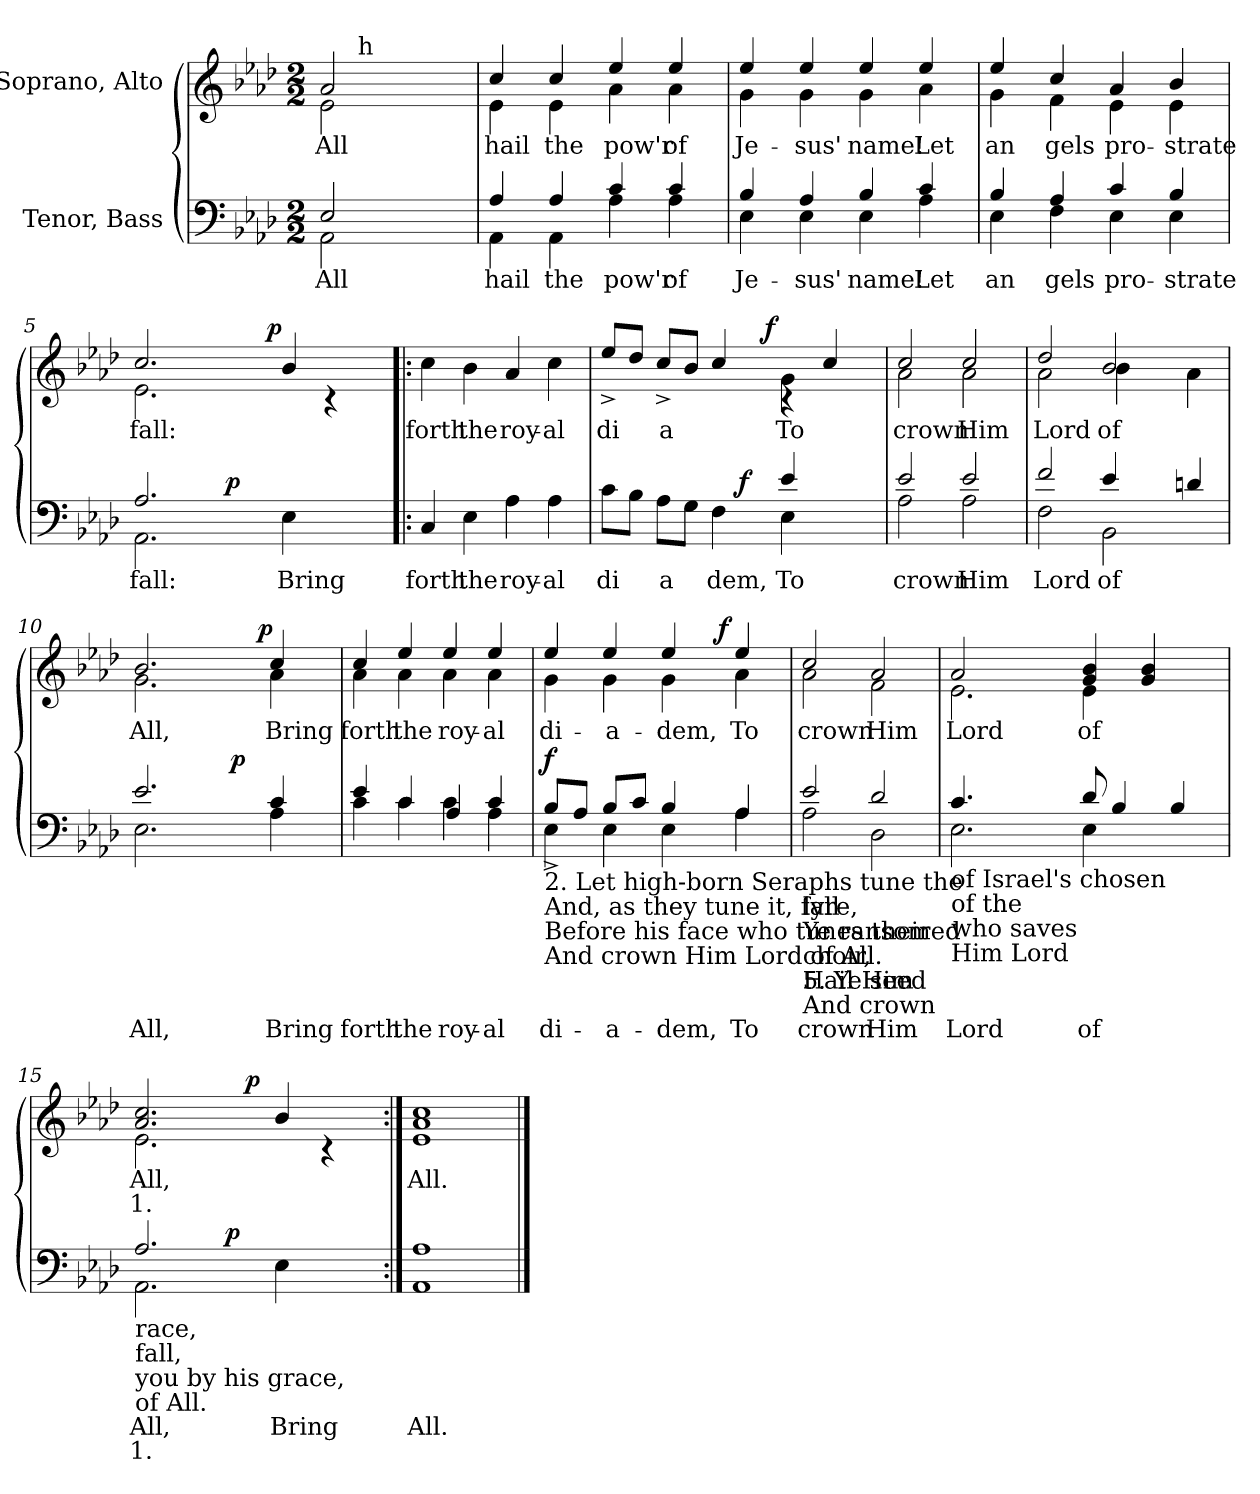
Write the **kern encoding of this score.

**kern	**text	**text	**dynam	**kern	**text	**text	**dynam
*part2	*part2	*part2	*part2	*part1	*part1	*part1	*part1
*staff2	*staff2	*staff2	*staff2	*staff1	*staff1	*staff1	*staff1
*I"Tenor, Bass	*	*	*	*I"Soprano, Alto	*	*	*
!!LO:PB:g=z
*stria5	*	*	*	*stria5	*	*	*
*clefF4	*	*	*	*clefG2	*	*	*
*k[b-e-a-d-]	*	*	*	*k[b-e-a-d-]	*	*	*
*A-:	*	*	*	*A-:	*	*	*
*M2/2	*	*	*	*M2/2	*	*	*
=1	=1	=1	=1	=1	=1	=1	=1
*^	*	*	*	*	*	*	*
!	!	!LO:LY:a:cj	!	!	!	!LO:LY:b:cj	!	!
*	*	*	*	*	*^	*	*	*
*	*	*	*	*	*	*^	*	*	*
2E-/	2AA-\	All	.	.	2a-/	2e-\	16ryy	All	.	.
.	.	.	.	.	.	.	64ryy	.	.	.
*	*	*	*	*	*MM60	*	*	*	*	*
!	!	!	!	!	!	!	!LO:TX:a:t=h	!	!	!
.	.	.	.	.	.	.	4ryy	.	.	.
.	.	.	.	.	.	.	8ryy	.	.	.
.	.	.	.	.	.	.	32.ryy	.	.	.
=2	=2	=2	=2	=2	=2	=2	=2	=2	=2	=2
!	!	!LO:LY:a:cj	!	!	!	!	!	!LO:LY:b:cj	!	!
*	*	*	*	*	*	*v	*v	*	*	*
4A-/	4AA-\	hail	.	.	4cc/	4e-\	hail	.	.
!	!	!LO:LY:a:cj	!	!	!	!	!LO:LY:b:cj	!	!
4A-/	4AA-\	the	.	.	4cc/	4e-\	the	.	.
!	!	!LO:LY:a:cj	!	!	!	!	!LO:LY:b:cj	!	!
4c/	4A-\	pow'r	.	.	4ee-/	4a-\	pow'r	.	.
!	!	!LO:LY:a:cj	!	!	!	!	!LO:LY:b:cj	!	!
4c/	4A-\	of	.	.	4ee-/	4a-\	of	.	.
=3	=3	=3	=3	=3	=3	=3	=3	=3	=3
!	!	!LO:LY:a:cj	!	!	!	!	!LO:LY:b:cj	!	!
4B-/	4E-\	Je-	.	.	4ee-/	4g\	Je-	.	.
!	!	!LO:LY:a:cj	!	!	!	!	!LO:LY:b:cj	!	!
4A-/	4E-\	-sus'	.	.	4ee-/	4g\	-sus'	.	.
!	!	!LO:LY:a:cj	!	!	!	!	!LO:LY:b:cj	!	!
4B-/	4E-\	name!	.	.	4ee-/	4g\	name!	.	.
!	!	!LO:LY:a:cj	!	!	!	!	!LO:LY:b:cj	!	!
4c/	4A-\	Let	.	.	4ee-/	4a-\	Let	.	.
=4	=4	=4	=4	=4	=4	=4	=4	=4	=4
!	!	!LO:LY:a:cj	!	!	!	!	!LO:LY:b:cj	!	!
4B-/	4E-\	an	.	.	4ee-/	4g\	an	.	.
!	!	!LO:LY:a:cj	!	!	!	!	!LO:LY:b:cj	!	!
4A-/	4F\	gels	.	.	4cc/	4f\	gels	.	.
!	!	!LO:LY:a:cj	!	!	!	!	!LO:LY:b:cj	!	!
4c/	4E-\	pro-	.	.	4a-/	4e-\	pro-	.	.
!	!	!LO:LY:a:cj	!	!	!	!	!LO:LY:b:cj	!	!
4B-/	4E-\	-strate	.	.	4b-/	4e-\	-strate	.	.
=5	=5	=5	=5	=5	=5	=5	=5	=5	=5
!	!	!LO:LY:a:cj	!	!	!	!	!LO:LY:b:cj	!	!
*	*^	*	*	*	*	*^	*	*	*
2.A-/	2.AA-\	2ryy	fall:	.	.	2.cc/	2.e-\	2ryy	fall:	.	.
.	.	16ryy	.	.	.	.	.	8ryy	.	.	.
.	.	64ryy	.	.	.	.	.	.	.	.	.
!	!	!	!	!	!LO:DY:a	!	!	!	!	!	!
.	.	2ryy	.	.	p	.	.	.	.	.	.
.	.	.	.	.	.	.	.	16ryy	.	.	.
.	.	.	.	.	.	.	.	64ryy	.	.	.
!	!	!	!	!	!	!	!	!	!	!	!LO:DY:a
.	.	.	.	.	.	.	.	2ryy	.	.	p
!	!	!	!LO:LY:a:cj	!	!	!	!	!	!	!	!
4E-\	4ryy	.	Bring	.	.	4b-/	2ryy	.	.	.	.
4ryy	4ryy	.	.	.	.	4rc	.	.	.	.	.
.	.	8ryy	.	.	.	.	.	.	.	.	.
.	.	32.ryy	.	.	.	.	.	32.ryy	.	.	.
!!LO:LB:g=z
=6!|:	=6!|:	=6!|:	=6!|:	=6!|:	=6!|:	=6!|:	=6!|:	=6!|:	=6!|:	=6!|:	=6!|:
!	!	!	!LO:LY:a:cj	!	!	!	!	!	!LO:LY:b:cj	!	!
*v	*v	*v	*	*	*	*	*	*	*	*	*
*	*	*	*	*v	*v	*v	*	*	*
4C/	forth	.	.	4cc\	forth	.	.
!	!LO:LY:a:cj	!	!	!	!LO:LY:b:cj	!	!
4E-\	the	.	.	4b-\	the	.	.
!	!LO:LY:a:cj	!	!	!	!LO:LY:b:cj	!	!
4A-\	roy-	.	.	4a-/	roy-	.	.
!	!LO:LY:a:cj	!	!	!	!LO:LY:b:cj	!	!
4A-\	-al	.	.	4cc\	-al	.	.
=7	=7	=7	=7	=7	=7	=7	=7
!	!LO:LY:a:cj	!	!	!	!LO:LY:b:cj	!	!
*^	*	*	*	*^	*	*	*
*	*^	*	*	*	*	*^	*	*	*
8c\L	2.ryy	2ryy	di-	.	.	8ee-^>/L	2.ryy	2ryy	di-	.	.
!	!	!	!LO:LY:a:cj	!	!	!	!	!	!LO:LY:b:cj	!	!
8B-\J	.	.	--	.	.	8dd-/J	.	.	--	.	.
!	!	!	!LO:LY:a:cj	!	!	!	!	!	!LO:LY:b:cj	!	!
8A-\L	.	.	-a-	.	.	8cc^>/L	.	.	-a-	.	.
!	!	!	!LO:LY:a:cj	!	!	!	!	!	!LO:LY:b:cj	!	!
8G\J	.	.	--	.	.	8b-/J	.	.	--	.	.
!	!	!	!LO:LY:a:cj	!	!	!	!	!	!	!	!
4F\	.	8ryy	-dem,	.	.	4cc/	.	8ryy	.	.	.
!	!	!	!	!	!LO:DY:a	!	!	!	!	!	!
.	.	2ryy	.	.	f	.	.	16ryy	.	.	.
.	.	.	.	.	.	.	.	64ryy	.	.	.
!	!	!	!	!	!	!	!	!	!	!	!LO:DY:a
.	.	.	.	.	.	.	.	2ryy	.	.	f
!	!	!	!LO:LY:a:cj	!	!	!	!	!	!LO:LY:b:cj	!	!
4e-/	4E-\	.	To	.	.	4rc	4g\	.	-To	.	.
4ryy	4ryy	.	.	.	.	4cc/	4ryy	.	.	.	.
.	.	8ryy	.	.	.	.	.	.	.	.	.
.	.	.	.	.	.	.	.	32.ryy	.	.	.
=8	=8	=8	=8	=8	=8	=8	=8	=8	=8	=8	=8
!	!	!	!LO:LY:a:cj	!	!	!	!	!	!LO:LY:b:cj	!	!
*	*v	*v	*	*	*	*	*	*	*	*	*
*	*	*	*	*	*	*v	*v	*	*	*
2e-/	2A-\	crown	.	.	2cc/	2a-\	crown	.	.
!	!	!LO:LY:a:cj	!	!	!	!	!LO:LY:b:cj	!	!
2e-/	2A-\	Him	.	.	2cc/	2a-\	Him	.	.
=9	=9	=9	=9	=9	=9	=9	=9	=9	=9
!	!	!LO:LY:a:cj	!	!	!	!	!LO:LY:b:cj	!	!
2f/	2F\	Lord	.	.	2dd-/	2a-\	Lord	.	.
!	!	!LO:LY:a:cj	!	!	!	!	!LO:LY:b:cj	!	!
2BB-\	4e-/	of	.	.	2b-/	4b-\	of	.	.
.	2ryy	.	.	.	.	2ryy	.	.	.
!	!	!LO:LY:a:cj	!	!	!	!	!LO:LY:b:cj	!	!
4dn/	.	.	.	.	4a-\	.	.	.	.
*	*	*	*	*	*v	*v	*	*	*
=10	=10	=10	=10	=10	=10	=10	=10	=10
!	!	!LO:LY:a:cj	!	!	!	!LO:LY:b:cj	!	!
*	*^	*	*	*	*^	*	*	*
*	*	*	*	*	*	*	*^	*	*	*
2.e-/	2.E-\	2ryy	All,	.	.	2.b-/	2.g\	2ryy	All,	.	.
.	.	16..ryy	.	.	.	.	.	8..ryy	.	.	.
!	!	!	!	!	!LO:DY:a	!	!	!	!	!	!
.	.	4ryy	.	.	p	.	.	.	.	.	.
!	!	!	!	!	!	!	!	!	!	!	!LO:DY:a
.	.	.	.	.	.	.	.	4ryy	.	.	p
!	!	!	!LO:LY:a:cj	!	!	!	!	!	!LO:LY:b:cj	!	!
4c/	4A-\	.	Bring	.	.	4cc/	4a-\	.	Bring	.	.
.	.	8ryy	.	.	.	.	.	.	.	.	.
.	.	.	.	.	.	.	.	32ryy	.	.	.
.	.	64ryy	.	.	.	.	.	.	.	.	.
!!LO:LB:g=z
=11	=11	=11	=11	=11	=11	=11	=11	=11	=11	=11	=11
!	!	!	!LO:LY:a:cj	!	!	!	!	!	!LO:LY:b:cj	!	!
*	*v	*v	*	*	*	*	*	*	*	*	*
*	*	*	*	*	*	*v	*v	*	*	*
4e-/	4c\	forth	.	.	4cc/	4a-\	forth	.	.
!	!	!LO:LY:a:cj	!	!	!	!	!LO:LY:b:cj	!	!
4c/	4c\	the	.	.	4ee-/	4a-\	the	.	.
!	!	!LO:LY:a:cj	!	!	!	!	!LO:LY:b:cj	!	!
4c\	4A-/	roy-	.	.	4ee-/	4a-\	roy-	.	.
!	!	!LO:LY:a:cj	!	!	!	!	!LO:LY:b:cj	!	!
4c/	4A-\	-al	.	.	4ee-/	4a-\	-al	.	.
=12	=12	=12	=12	=12	=12	=12	=12	=12	=12
!LO:TX:b:t=2. Let high-born Seraphs tune the	!	!	!	!	!	!	!	!	!
!LO:TX:b:t=And, as they tune it, fall	!	!	!	!	!	!	!	!	!
!LO:TX:b:t=Before his face who tunes their	!	!	!	!	!	!	!	!	!
!LO:TX:b:t=And crown Him Lord of All.	!	!	!	!	!	!	!	!	!
!	!	!LO:LY:a:cj	!	!LO:DY:a	!	!	!LO:LY:b:cj	!	!
*	*	*	*	*	*	*^	*	*	*
4E-\	8B-^>/L	di-	.	f	4ee-/	4g\	2ryy	di-	.	.
!	!	!LO:LY:a:cj	!	!	!	!	!	!	!	!
.	8A-/J	--	.	.	.	.	.	.	.	.
!	!	!LO:LY:a:cj	!	!	!	!	!	!LO:LY:b:cj	!	!
4E-\	8B-/L	-a-	.	.	4ee-/	4g\	.	-a-	.	.
!	!	!LO:LY:a:cj	!	!	!	!	!	!	!	!
.	8c/J	--	.	.	.	.	.	.	.	.
!	!	!LO:LY:a:cj	!	!	!	!	!	!LO:LY:b:cj	!	!
4B-/	4E-\	-dem,	.	.	4ee-/	4g\	8ryy	-dem,	.	.
.	.	.	.	.	.	.	16ryy	.	.	.
.	.	.	.	.	.	.	64ryy	.	.	.
!	!	!	!	!	!	!	!	!	!	!LO:DY:a
.	.	.	.	.	.	.	4ryy	.	.	f
!	!	!LO:LY:a:cj	!	!	!	!	!	!LO:LY:b:cj	!	!
4A-/	4A-\	To	.	.	4ee-/	4a-\	.	To	.	.
.	.	.	.	.	.	.	32.ryy	.	.	.
=13	=13	=13	=13	=13	=13	=13	=13	=13	=13	=13
!LO:TX:b:t=lyre,	!	!	!	!	!	!	!	!	!	!
!LO:TX:b:t=5. Ye seed	!	!	!	!	!	!	!	!	!	!
!LO:TX:b:t=Ye ransomed	!	!	!	!	!	!	!	!	!	!
!LO:TX:b:t=choir,	!	!	!	!	!	!	!	!	!	!
!LO:TX:b:t=Hail Him	!	!	!	!	!	!	!	!	!	!
!LO:TX:b:t=And crown	!	!	!	!	!	!	!	!	!	!
!	!	!LO:LY:a:cj	!	!	!	!	!	!LO:LY:b:cj	!	!
*	*	*	*	*	*	*v	*v	*	*	*
2e-/	2A-\	crown	.	.	2cc/	2a-\	crown	.	.
!	!	!LO:LY:a:cj	!	!	!	!	!LO:LY:b:cj	!	!
2d-/	2D-\	Him	.	.	2a-/	2f\	Him	.	.
=14	=14	=14	=14	=14	=14	=14	=14	=14	=14
!LO:TX:b:t=of Israel's chosen	!	!	!	!	!	!	!	!	!
!LO:TX:b:t=of the	!	!	!	!	!	!	!	!	!
!LO:TX:b:t=who saves	!	!	!	!	!	!	!	!	!
!LO:TX:b:t=Him Lord	!	!	!	!	!	!	!	!	!
!	!	!LO:LY:a:cj	!	!	!	!	!LO:LY:b:cj	!	!
2.E-\	4.c/	Lord	.	.	2.e-\	2a-/	Lord	.	.
.	4.ryy	.	.	.	.	.	.	.	.
.	.	.	.	.	.	4ryy	.	.	.
!	!	!LO:LY:a:cj	!	!	!	!	!	!	!
!	!	!LO:LY:a:cj	!	!	!	!	!LO:LY:b:cj	!	!
!	!	!	!	!	!	!	!LO:LY:b:cj	!	!
8d-/	4E-\	of	.	.	4b-/ 4g/	4e-\	of	.	.
!	!	!LO:LY:a:cj	!	!	!	!	!	!	!
4B-/	.	.	.	.	.	.	.	.	.
.	4.ryy	.	.	.	4b-/ 4g/	8ryy	.	.	.
4B-/	.	.	.	.	.	4ryy	.	.	.
.	.	.	.	.	8ryy	.	.	.	.
*	*	*	*	*	*v	*v	*	*	*
=15	=15	=15	=15	=15	=15	=15	=15	=15
!	!	!	!	!	!LO:TX:a:t=1.	!	!	!
!LO:TX:b:t=race,	!	!	!	!	!	!	!	!
!LO:TX:b:t=fall,	!	!	!	!	!	!	!	!
!LO:TX:b:t=you by his grace,	!	!	!	!	!	!	!	!
!LO:TX:b:t=of All.	!	!	!	!	!	!	!	!
!	!	!LO:LY:a:cj	!LO:LY:b:cj	!	!	!LO:LY:b:cj	!LO:LY:b:cj	!
*	*^	*	*	*	*^	*	*	*
*	*	*	*	*	*	*	*^	*	*	*
2.A-/	2.AA-\	2ryy	All,	1.	.	2.cc/ 2.a-/	2.e-\	2ryy	All,	1.	.
.	.	16ryy	.	.	.	.	.	8ryy	.	.	.
!	!	!	!	!	!LO:DY:a	!	!	!	!	!	!
.	.	2ryy	.	.	p	.	.	.	.	.	.
!	!	!	!	!	!	!	!	!	!	!	!LO:DY:a
.	.	.	.	.	.	.	.	2ryy	.	.	p
!	!	!	!LO:LY:a:cj	!LO:LY:b:cj	!	!	!	!	!	!	!
4E-\	4ryy	.	Bring	.	.	4b-/	2ryy	.	.	.	.
4ryy	4ryy	.	.	.	.	4rc	.	.	.	.	.
.	.	8.ryy	.	.	.	.	.	.	.	.	.
.	.	.	.	.	.	.	.	8ryy	.	.	.
=16:|!	=16:|!	=16:|!	=16:|!	=16:|!	=16:|!	=16:|!	=16:|!	=16:|!	=16:|!	=16:|!	=16:|!
!	!	!	!LO:LY:a:cj	!	!	!	!	!	!LO:LY:b:cj	!	!
*v	*v	*v	*	*	*	*	*	*	*	*	*
*	*	*	*	*v	*v	*v	*	*	*
1A- 1AA-	All.	.	.	1cc 1a- 1e-	All.	.	.
==	==	==	==	==	==	==	==
*-	*-	*-	*-	*-	*-	*-	*-
